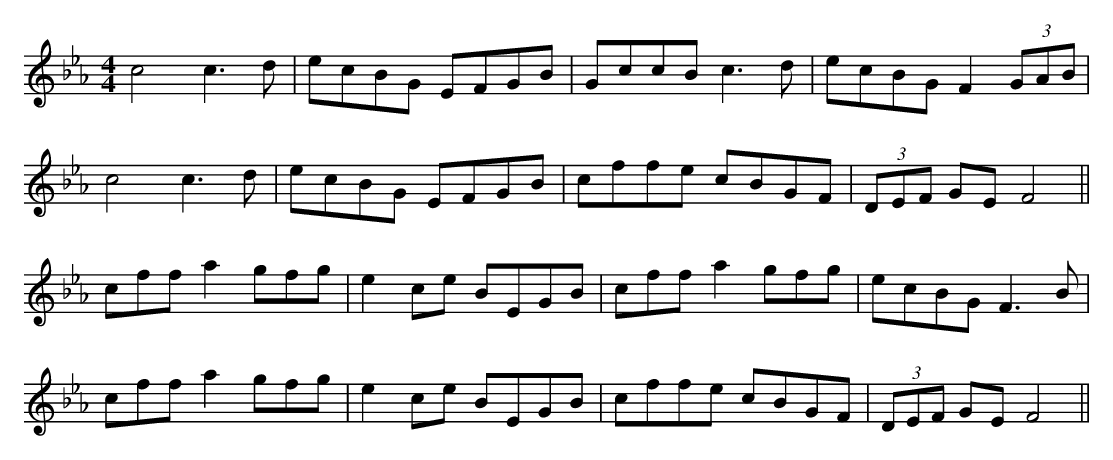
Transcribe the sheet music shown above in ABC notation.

X:1
M:4/4
K:Fdor
c4 c3d|ecBG EFGB|GccB c3d|ecBG F2(3GAB|
c4 c3d|ecBG EFGB|cffe cBGF|(3DEF GEF4||
cffa2 gfg|e2ce BEGB|cffa2 gfg|ecBG F3B|
cffa2 gfg|e2ce BEGB|cffe cBGF|(3DEF GEF4||
